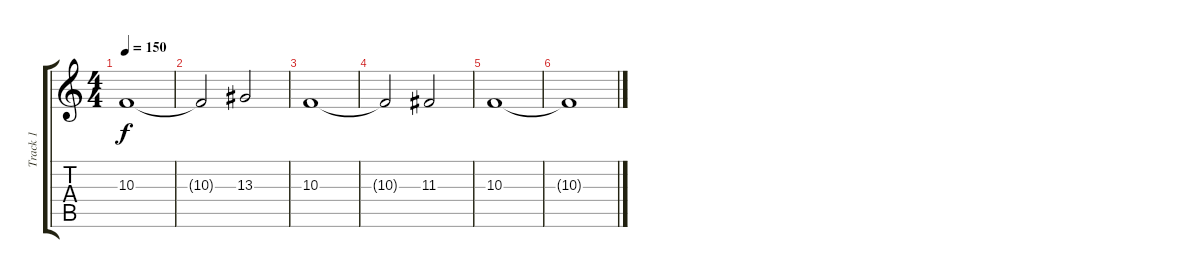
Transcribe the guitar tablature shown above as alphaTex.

\track ("Track 1" "Track 1") {instrument synthstrings2}
\staff {score tabs}
\tuning (E4 B3 G3 D3 A2 E2) {hide}
\ts (4 4)
\tempo 150
\clef g2
\ks c
10.3.1{dy f} |
10.3{t}.2 13.3.2 |
10.3.1 |
10.3{t}.2 11.3.2 |
10.3.1 |
10.3{t}.1
